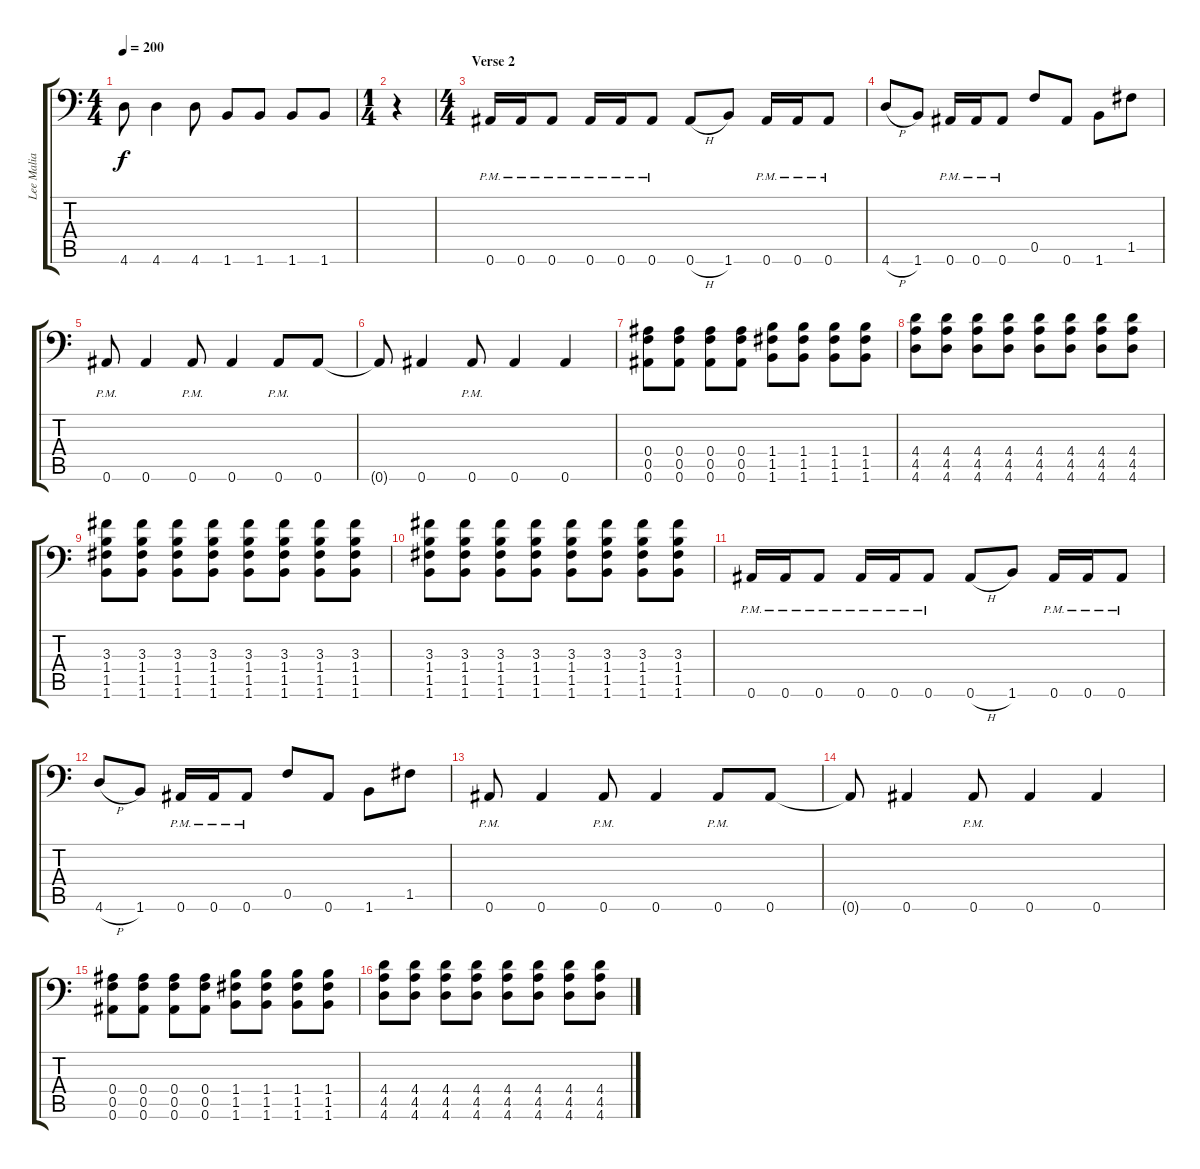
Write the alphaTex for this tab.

\track ("Lee Malia" "Lee Malia") {instrument distortionguitar}
\staff {score tabs}
\tuning (C4 G3 Eb3 Bb2 F2 Bb1) {hide}
\ts (4 4)
\tempo 200
\clef f4
\ks c
4.6.8{dy f} 4.6.4 4.6.8 1.6.8 1.6.8 1.6.8 1.6.8 |
\ts (1 4)
r.4 |
\ts (4 4)
\section ("" "Verse 2")
0.6{pm}.16 0.6{pm}.16 0.6{pm}.8 0.6{pm}.16 0.6{pm}.16 0.6{pm}.8 0.6{h}.8 1.6.8 0.6{pm}.16 0.6{pm}.16 0.6{pm}.8 |
4.6{h}.8 1.6.8 0.6{pm}.16 0.6{pm}.16 0.6{pm}.8 0.5.8 0.6.8 1.6.8 1.5.8 |
0.6{pm}.8 0.6.4 0.6{pm}.8 0.6.4 0.6{pm}.8 0.6.8 |
0.6{t}.8 0.6.4 0.6{pm}.8 0.6.4 0.6.4 |
(0.4 0.5 0.6).8 (0.4 0.5 0.6).8 (0.4 0.5 0.6).8 (0.4 0.5 0.6).8 (1.4 1.5 1.6).8 (1.4 1.5 1.6).8 (1.4 1.5 1.6).8 (1.4 1.5 1.6).8 |
(4.4 4.5 4.6).8 (4.4 4.5 4.6).8 (4.4 4.5 4.6).8 (4.4 4.5 4.6).8 (4.4 4.5 4.6).8 (4.4 4.5 4.6).8 (4.4 4.5 4.6).8 (4.4 4.5 4.6).8 |
(3.3 1.4 1.5 1.6).8 (3.3 1.4 1.5 1.6).8 (3.3 1.4 1.5 1.6).8 (3.3 1.4 1.5 1.6).8 (3.3 1.4 1.5 1.6).8 (3.3 1.4 1.5 1.6).8 (3.3 1.4 1.5 1.6).8 (3.3 1.4 1.5 1.6).8 |
(3.3 1.4 1.5 1.6).8 (3.3 1.4 1.5 1.6).8 (3.3 1.4 1.5 1.6).8 (3.3 1.4 1.5 1.6).8 (3.3 1.4 1.5 1.6).8 (3.3 1.4 1.5 1.6).8 (3.3 1.4 1.5 1.6).8 (3.3 1.4 1.5 1.6).8 |
0.6{pm}.16 0.6{pm}.16 0.6{pm}.8 0.6{pm}.16 0.6{pm}.16 0.6{pm}.8 0.6{h}.8 1.6.8 0.6{pm}.16 0.6{pm}.16 0.6{pm}.8 |
4.6{h}.8 1.6.8 0.6{pm}.16 0.6{pm}.16 0.6{pm}.8 0.5.8 0.6.8 1.6.8 1.5.8 |
0.6{pm}.8 0.6.4 0.6{pm}.8 0.6.4 0.6{pm}.8 0.6.8 |
0.6{t}.8 0.6.4 0.6{pm}.8 0.6.4 0.6.4 |
(0.4 0.5 0.6).8 (0.4 0.5 0.6).8 (0.4 0.5 0.6).8 (0.4 0.5 0.6).8 (1.4 1.5 1.6).8 (1.4 1.5 1.6).8 (1.4 1.5 1.6).8 (1.4 1.5 1.6).8 |
(4.4 4.5 4.6).8 (4.4 4.5 4.6).8 (4.4 4.5 4.6).8 (4.4 4.5 4.6).8 (4.4 4.5 4.6).8 (4.4 4.5 4.6).8 (4.4 4.5 4.6).8 (4.4 4.5 4.6).8
